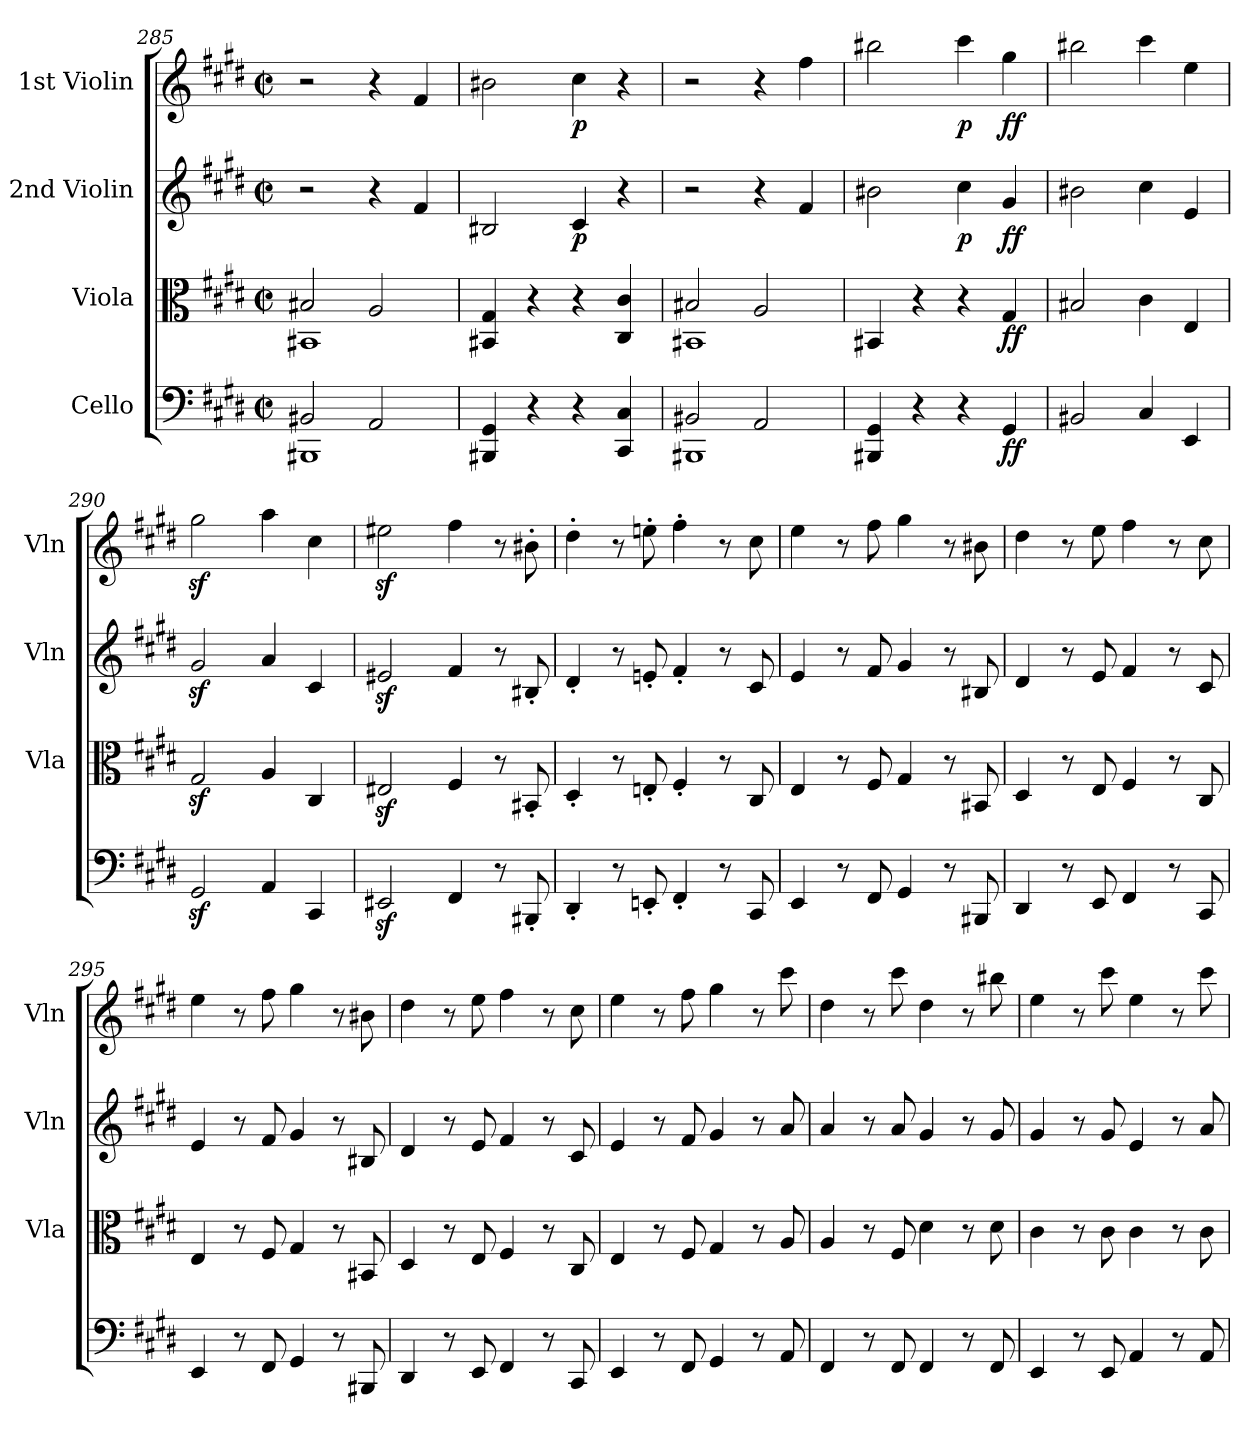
**kern	**dynam	**kern	**dynam	**kern	**dynam	**kern	**dynam
*part4	*part4	*part3	*part3	*part2	*part2	*part1	*part1
*staff4	*staff4	*staff3	*staff3	*staff2	*staff2	*staff1	*staff1
*I"Cello	*	*I"Viola	*	*I"2nd Violin	*	*I"1st Violin	*
*	*	*I'Vla	*	*I'Vln	*	*I'Vln	*
!!LO:LB:g=z
*clefF4	*	*clefC3	*	*clefG2	*	*clefG2	*
*k[f#c#g#d#]	*	*k[f#c#g#d#]	*	*k[f#c#g#d#]	*	*k[f#c#g#d#]	*
*c#:	*	*c#:	*	*c#:	*	*c#:	*
*M2/2	*	*M2/2	*	*M2/2	*	*M2/2	*
*met(c|)	*	*met(c|)	*	*met(c|)	*	*met(c|)	*
=285	=285	=285	=285	=285	=285	=285	=285
*^	*	*^	*	*	*	*	*
2BB#X/	1BBB#X	.	2B#X/	1BB#X	.	2r	.	2r	.
2AA/	.	.	2A/	.	.	4r	.	4r	.
.	.	.	.	.	.	4f#/	.	4f#/	.
*v	*v	*	*	*	*	*	*	*	*
*	*	*v	*v	*	*	*	*	*
=286	=286	=286	=286	=286	=286	=286	=286
4BBB#X/ 4GG#/	.	4BB#X/ 4G#/	.	2B#X/	.	2b#X\	.
4r	.	4r	.	.	.	.	.
!	!	!	!	!	!LO:DY:b	!	!LO:DY:b
4r	.	4r	.	4c#/	p	4cc#\	p
4CC#/ 4C#/	.	4C#/ 4c#/	.	4r	.	4r	.
=287	=287	=287	=287	=287	=287	=287	=287
*^	*	*^	*	*	*	*	*
2BB#X/	1BBB#X	.	2B#X/	1BB#X	.	2r	.	2r	.
2AA/	.	.	2A/	.	.	4r	.	4r	.
.	.	.	.	.	.	4f#/	.	4ff#\	.
*v	*v	*	*	*	*	*	*	*	*
*	*	*v	*v	*	*	*	*	*
=288	=288	=288	=288	=288	=288	=288	=288
4BBB#X/ 4GG#/	.	4BB#X/	.	2b#X\	.	2bb#X\	.
4r	.	4r	.	.	.	.	.
!	!	!	!	!	!LO:DY:b	!	!LO:DY:b
4r	.	4r	.	4cc#\	p	4ccc#\	p
!	!LO:DY:b	!	!LO:DY:b	!	!LO:DY:b	!	!LO:DY:b
4GG#/	ff	4G#/	ff	4g#/	ff	4gg#\	ff
=289	=289	=289	=289	=289	=289	=289	=289
2BB#X/	.	2B#X/	.	2b#X\	.	2bb#X\	.
4C#/	.	4c#\	.	4cc#\	.	4ccc#\	.
4EE/	.	4E/	.	4e/	.	4ee\	.
=290	=290	=290	=290	=290	=290	=290	=290
2GG#z</	.	2G#z</	.	2g#z</	.	2gg#z<\	.
4AA/	.	4A/	.	4a/	.	4aa\	.
4CC#/	.	4C#/	.	4c#/	.	4cc#\	.
=291	=291	=291	=291	=291	=291	=291	=291
2EE#Xz</	.	2E#Xz</	.	2e#Xz</	.	2ee#Xz<\	.
4FF#/	.	4F#/	.	4f#/	.	4ff#\	.
8r	.	8r	.	8r	.	8r	.
8BBB#X'/	.	8BB#X'/	.	8B#X'/	.	8b#X'\	.
!!LO:PB:g=z
=292	=292	=292	=292	=292	=292	=292	=292
4DD#'/	.	4D#'/	.	4d#'/	.	4dd#'\	.
8r	.	8r	.	8r	.	8r	.
8EEn'/	.	8En'/	.	8en'/	.	8een'\	.
4FF#'/	.	4F#'/	.	4f#'/	.	4ff#'\	.
8r	.	8r	.	8r	.	8r	.
8CC#/	.	8C#/	.	8c#/	.	8cc#\	.
=293	=293	=293	=293	=293	=293	=293	=293
4EE/	.	4E/	.	4e/	.	4ee\	.
8r	.	8r	.	8r	.	8r	.
8FF#/	.	8F#/	.	8f#/	.	8ff#\	.
4GG#/	.	4G#/	.	4g#/	.	4gg#\	.
8r	.	8r	.	8r	.	8r	.
8BBB#X/	.	8BB#X/	.	8B#X/	.	8b#X\	.
!!LO:LB:g=z
=294	=294	=294	=294	=294	=294	=294	=294
4DD#/	.	4D#/	.	4d#/	.	4dd#\	.
8r	.	8r	.	8r	.	8r	.
8EE/	.	8E/	.	8e/	.	8ee\	.
4FF#/	.	4F#/	.	4f#/	.	4ff#\	.
8r	.	8r	.	8r	.	8r	.
8CC#/	.	8C#/	.	8c#/	.	8cc#\	.
=295	=295	=295	=295	=295	=295	=295	=295
4EE/	.	4E/	.	4e/	.	4ee\	.
8r	.	8r	.	8r	.	8r	.
8FF#/	.	8F#/	.	8f#/	.	8ff#\	.
4GG#/	.	4G#/	.	4g#/	.	4gg#\	.
8r	.	8r	.	8r	.	8r	.
8BBB#X/	.	8BB#X/	.	8B#X/	.	8b#X\	.
=296	=296	=296	=296	=296	=296	=296	=296
4DD#/	.	4D#/	.	4d#/	.	4dd#\	.
8r	.	8r	.	8r	.	8r	.
8EE/	.	8E/	.	8e/	.	8ee\	.
4FF#/	.	4F#/	.	4f#/	.	4ff#\	.
8r	.	8r	.	8r	.	8r	.
8CC#/	.	8C#/	.	8c#/	.	8cc#\	.
=297	=297	=297	=297	=297	=297	=297	=297
4EE/	.	4E/	.	4e/	.	4ee\	.
8r	.	8r	.	8r	.	8r	.
8FF#/	.	8F#/	.	8f#/	.	8ff#\	.
4GG#/	.	4G#/	.	4g#/	.	4gg#\	.
8r	.	8r	.	8r	.	8r	.
8AA/	.	8A/	.	8a/	.	8ccc#\	.
=298	=298	=298	=298	=298	=298	=298	=298
4FF#/	.	4A/	.	4a/	.	4dd#\	.
8r	.	8r	.	8r	.	8r	.
8FF#/	.	8F#/	.	8a/	.	8ccc#\	.
4FF#/	.	4d#\	.	4g#/	.	4dd#\	.
8r	.	8r	.	8r	.	8r	.
8FF#/	.	8d#\	.	8g#/	.	8bb#X\	.
!!LO:LB:g=z
=299	=299	=299	=299	=299	=299	=299	=299
4EE/	.	4c#\	.	4g#/	.	4ee\	.
8r	.	8r	.	8r	.	8r	.
8EE/	.	8c#\	.	8g#/	.	8ccc#\	.
4AA/	.	4c#\	.	4e/	.	4ee\	.
8r	.	8r	.	8r	.	8r	.
8AA/	.	8c#\	.	8a/	.	8ccc#\	.
=	=	=	=	=	=	=	=
*-	*-	*-	*-	*-	*-	*-	*-
